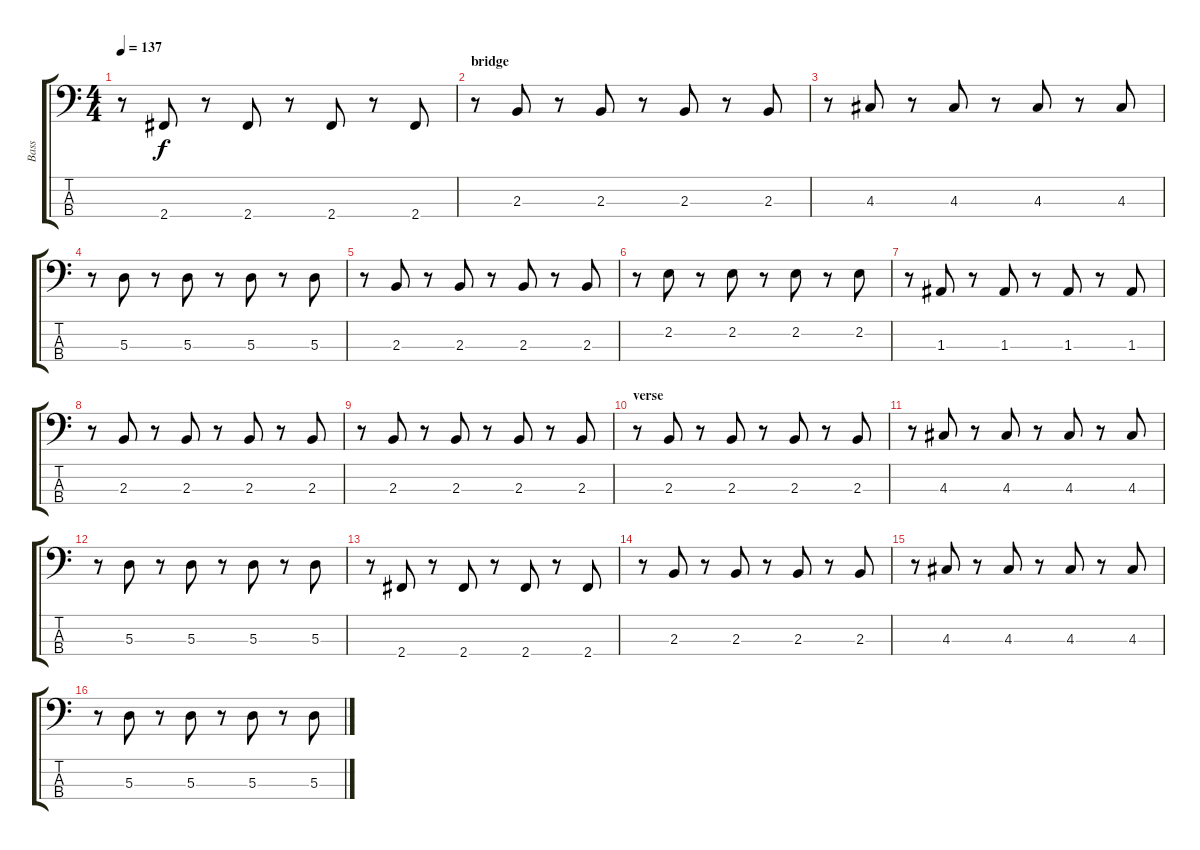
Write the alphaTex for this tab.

\track ("Bass" "Bass") {instrument synthbass2}
\staff {score tabs}
\tuning (G2 D2 A1 E1) {hide}
\ts (4 4)
\tempo 137
\clef f4
\ks c
r.8{dy f} 2.4.8 r.8 2.4.8 r.8 2.4.8 r.8 2.4.8 |
\section ("" "bridge")
r.8 2.3.8 r.8 2.3.8 r.8 2.3.8 r.8 2.3.8 |
r.8 4.3.8 r.8 4.3.8 r.8 4.3.8 r.8 4.3.8 |
r.8 5.3.8 r.8 5.3.8 r.8 5.3.8 r.8 5.3.8 |
r.8 2.3.8 r.8 2.3.8 r.8 2.3.8 r.8 2.3.8 |
r.8 2.2.8 r.8 2.2.8 r.8 2.2.8 r.8 2.2.8 |
r.8 1.3.8 r.8 1.3.8 r.8 1.3.8 r.8 1.3.8 |
r.8 2.3.8 r.8 2.3.8 r.8 2.3.8 r.8 2.3.8 |
r.8 2.3.8 r.8 2.3.8 r.8 2.3.8 r.8 2.3.8 |
\section ("" "verse")
r.8 2.3.8 r.8 2.3.8 r.8 2.3.8 r.8 2.3.8 |
r.8 4.3.8 r.8 4.3.8 r.8 4.3.8 r.8 4.3.8 |
r.8 5.3.8 r.8 5.3.8 r.8 5.3.8 r.8 5.3.8 |
r.8 2.4.8 r.8 2.4.8 r.8 2.4.8 r.8 2.4.8 |
r.8 2.3.8 r.8 2.3.8 r.8 2.3.8 r.8 2.3.8 |
r.8 4.3.8 r.8 4.3.8 r.8 4.3.8 r.8 4.3.8 |
r.8 5.3.8 r.8 5.3.8 r.8 5.3.8 r.8 5.3.8
